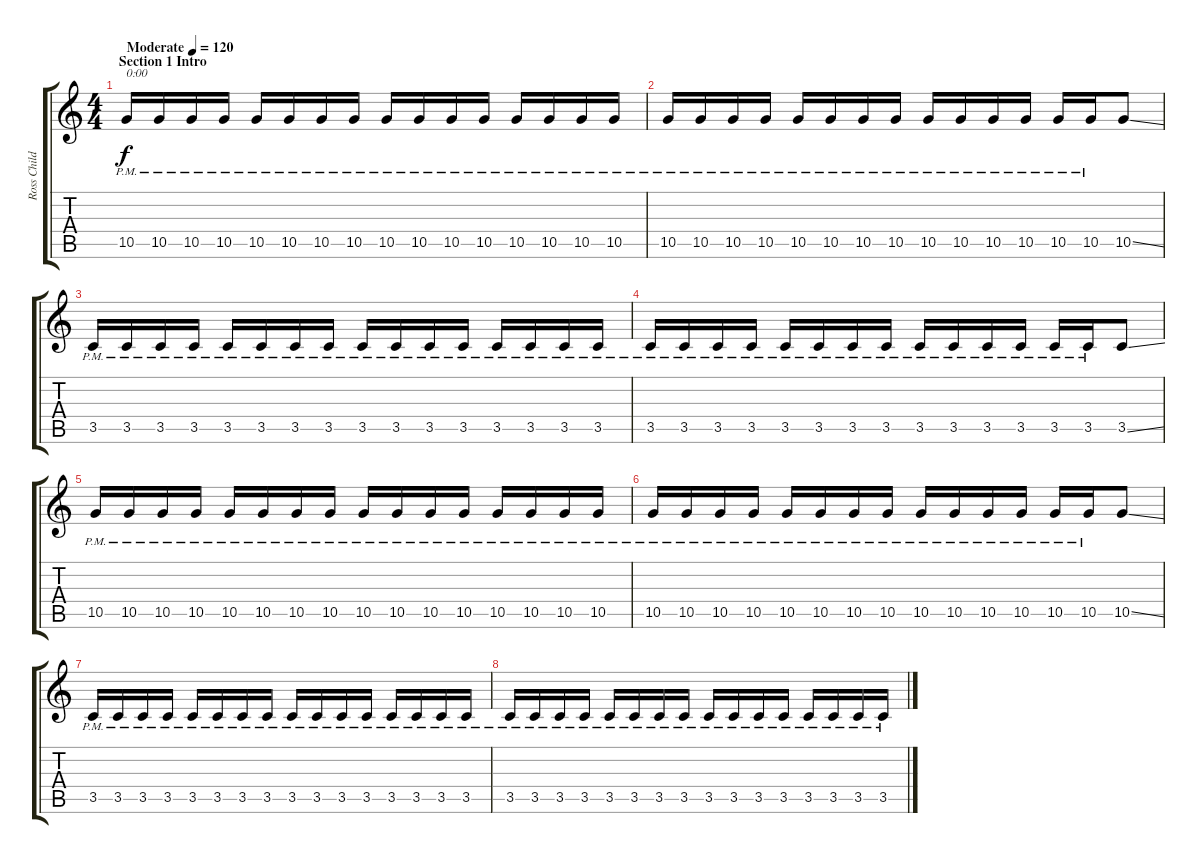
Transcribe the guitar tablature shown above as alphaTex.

\track ("Ross Childress" "Ross Child") {instrument overdrivenguitar}
\staff {score tabs}
\tuning (E4 B3 G3 D3 A2 E2) {hide}
\ts (4 4)
\section ("" "Section 1 Intro")
\tempo (120 "Moderate")
\clef g2
\ks c
10.5{pm}.16{txt "0:00" dy f volume 8 instrument overdrivenguitar} 10.5{pm}.16 10.5{pm}.16 10.5{pm}.16 10.5{pm}.16 10.5{pm}.16 10.5{pm}.16 10.5{pm}.16 10.5{pm}.16 10.5{pm}.16 10.5{pm}.16 10.5{pm}.16 10.5{pm}.16 10.5{pm}.16 10.5{pm}.16 10.5{pm}.16 |
10.5{pm}.16 10.5{pm}.16 10.5{pm}.16 10.5{pm}.16 10.5{pm}.16 10.5{pm}.16 10.5{pm}.16 10.5{pm}.16 10.5{pm}.16 10.5{pm}.16 10.5{pm}.16 10.5{pm}.16 10.5{pm}.16 10.5{pm}.16 10.5{ss}.8 |
3.5{pm}.16 3.5{pm}.16 3.5{pm}.16 3.5{pm}.16 3.5{pm}.16 3.5{pm}.16 3.5{pm}.16 3.5{pm}.16 3.5{pm}.16 3.5{pm}.16 3.5{pm}.16 3.5{pm}.16 3.5{pm}.16 3.5{pm}.16 3.5{pm}.16 3.5{pm}.16 |
3.5{pm}.16 3.5{pm}.16 3.5{pm}.16 3.5{pm}.16 3.5{pm}.16 3.5{pm}.16 3.5{pm}.16 3.5{pm}.16 3.5{pm}.16 3.5{pm}.16 3.5{pm}.16 3.5{pm}.16 3.5{pm}.16 3.5{pm}.16 3.5{ss}.8 |
10.5{pm}.16 10.5{pm}.16 10.5{pm}.16 10.5{pm}.16 10.5{pm}.16 10.5{pm}.16 10.5{pm}.16 10.5{pm}.16 10.5{pm}.16 10.5{pm}.16 10.5{pm}.16 10.5{pm}.16 10.5{pm}.16 10.5{pm}.16 10.5{pm}.16 10.5{pm}.16 |
10.5{pm}.16 10.5{pm}.16 10.5{pm}.16 10.5{pm}.16 10.5{pm}.16 10.5{pm}.16 10.5{pm}.16 10.5{pm}.16 10.5{pm}.16 10.5{pm}.16 10.5{pm}.16 10.5{pm}.16 10.5{pm}.16 10.5{pm}.16 10.5{ss}.8 |
3.5{pm}.16 3.5{pm}.16 3.5{pm}.16 3.5{pm}.16 3.5{pm}.16 3.5{pm}.16 3.5{pm}.16 3.5{pm}.16 3.5{pm}.16 3.5{pm}.16 3.5{pm}.16 3.5{pm}.16 3.5{pm}.16 3.5{pm}.16 3.5{pm}.16 3.5{pm}.16 |
3.5{pm}.16 3.5{pm}.16 3.5{pm}.16 3.5{pm}.16 3.5{pm}.16 3.5{pm}.16 3.5{pm}.16 3.5{pm}.16 3.5{pm}.16 3.5{pm}.16 3.5{pm}.16 3.5{pm}.16 3.5{pm}.16 3.5{pm}.16 3.5{pm}.16 3.5{pm}.16
